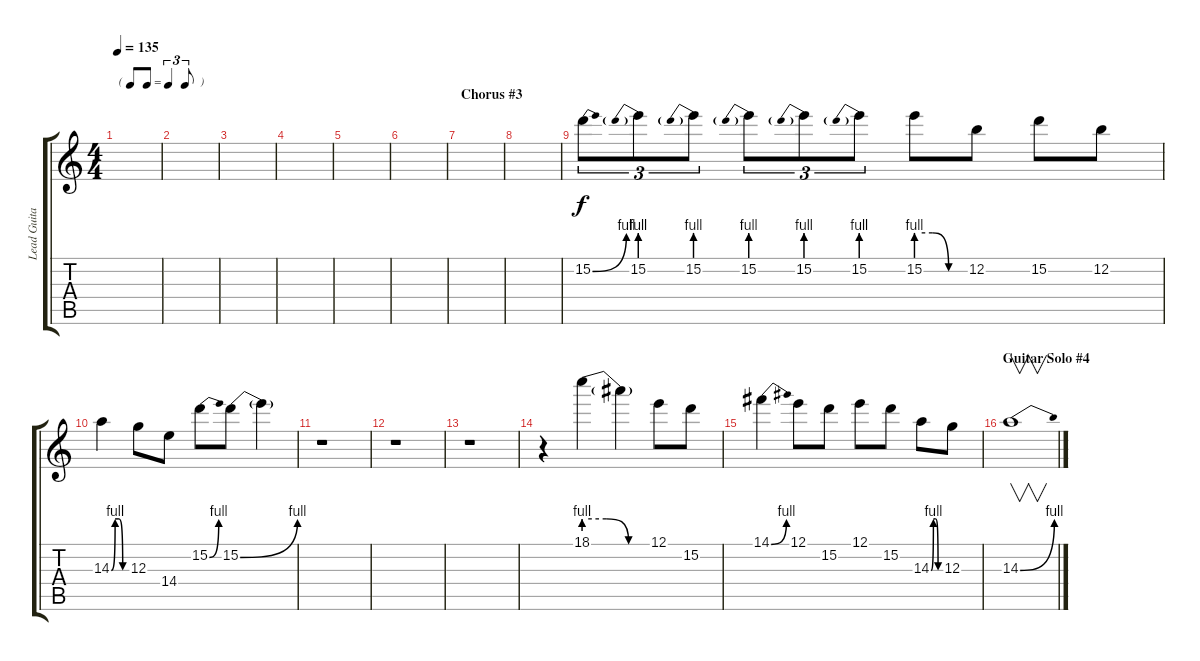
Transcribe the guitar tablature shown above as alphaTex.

\track ("Lead Guitar" "Lead Guita") {instrument distortionguitar}
\staff {score tabs}
\tuning (E4 B3 G3 D3 A2 E2) {hide}
\ts (4 4)
\tf triplet8th
\tempo 135
\clef g2
\ks c
|
|
|
|
|
|
\section ("" "Chorus #3")
|
|
15.2{be (bend 0 0 60 4)}.8{tu (3 2)} 15.2{be (prebend 0 4 60 4)}.8{tu (3 2)} 15.2{be (prebend 0 4 60 4)}.8{tu (3 2)} 15.2{be (prebend 0 4 60 4)}.8{tu (3 2)} 15.2{be (prebend 0 4 60 4)}.8{tu (3 2)} 15.2{be (prebend 0 4 60 4)}.8{tu (3 2)} 15.2{be (custom 0 4 20 4 40 0 60 0)}.8 12.2.8 15.2.8 12.2.8 |
14.3{be (custom 0 0 15 4 30 4 45 0 60 0)}.4 12.3.8 14.4.8 15.2{be (bend 0 0 60 4)}.8 15.2{be (bend 0 0 60 4)}.8 15.2{t}.4 |
r.1 |
r.1 |
r.1 |
r.4 18.1{be (custom 0 4 20 4 40 0 60 0)}.4 18.1{t}.4 12.1.8 15.2.8 |
14.1{be (bend 0 0 60 4)}.4 12.1.8 15.2.8 12.1.8 15.2.8 14.3{be (custom 0 0 15 4 30 4 45 0 60 0)}.8 12.3.8 |
\section ("" "Guitar Solo #4")
14.3{be (bend 0 0 60 4)}.1{v}
